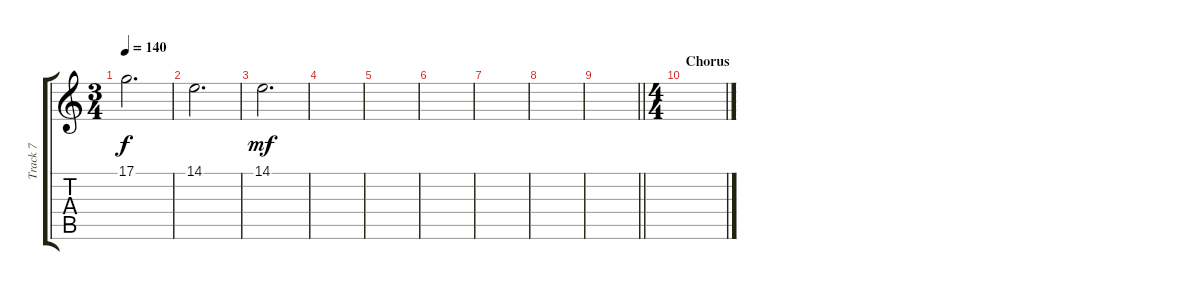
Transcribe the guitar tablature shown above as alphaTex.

\track ("Track 7" "Track 7") {instrument violin}
\staff {score tabs}
\tuning (D4 A3 F3 C3 G2 D2) {hide}
\ts (3 4)
\tempo 140
\clef g2
\ks c
17.1.2{d dy f} |
14.1.2{d} |
14.1.2{d dy mf} |
|
|
|
|
|
\barLineRight lightlight
|
\ts (4 4)
\section ("" "Chorus")
